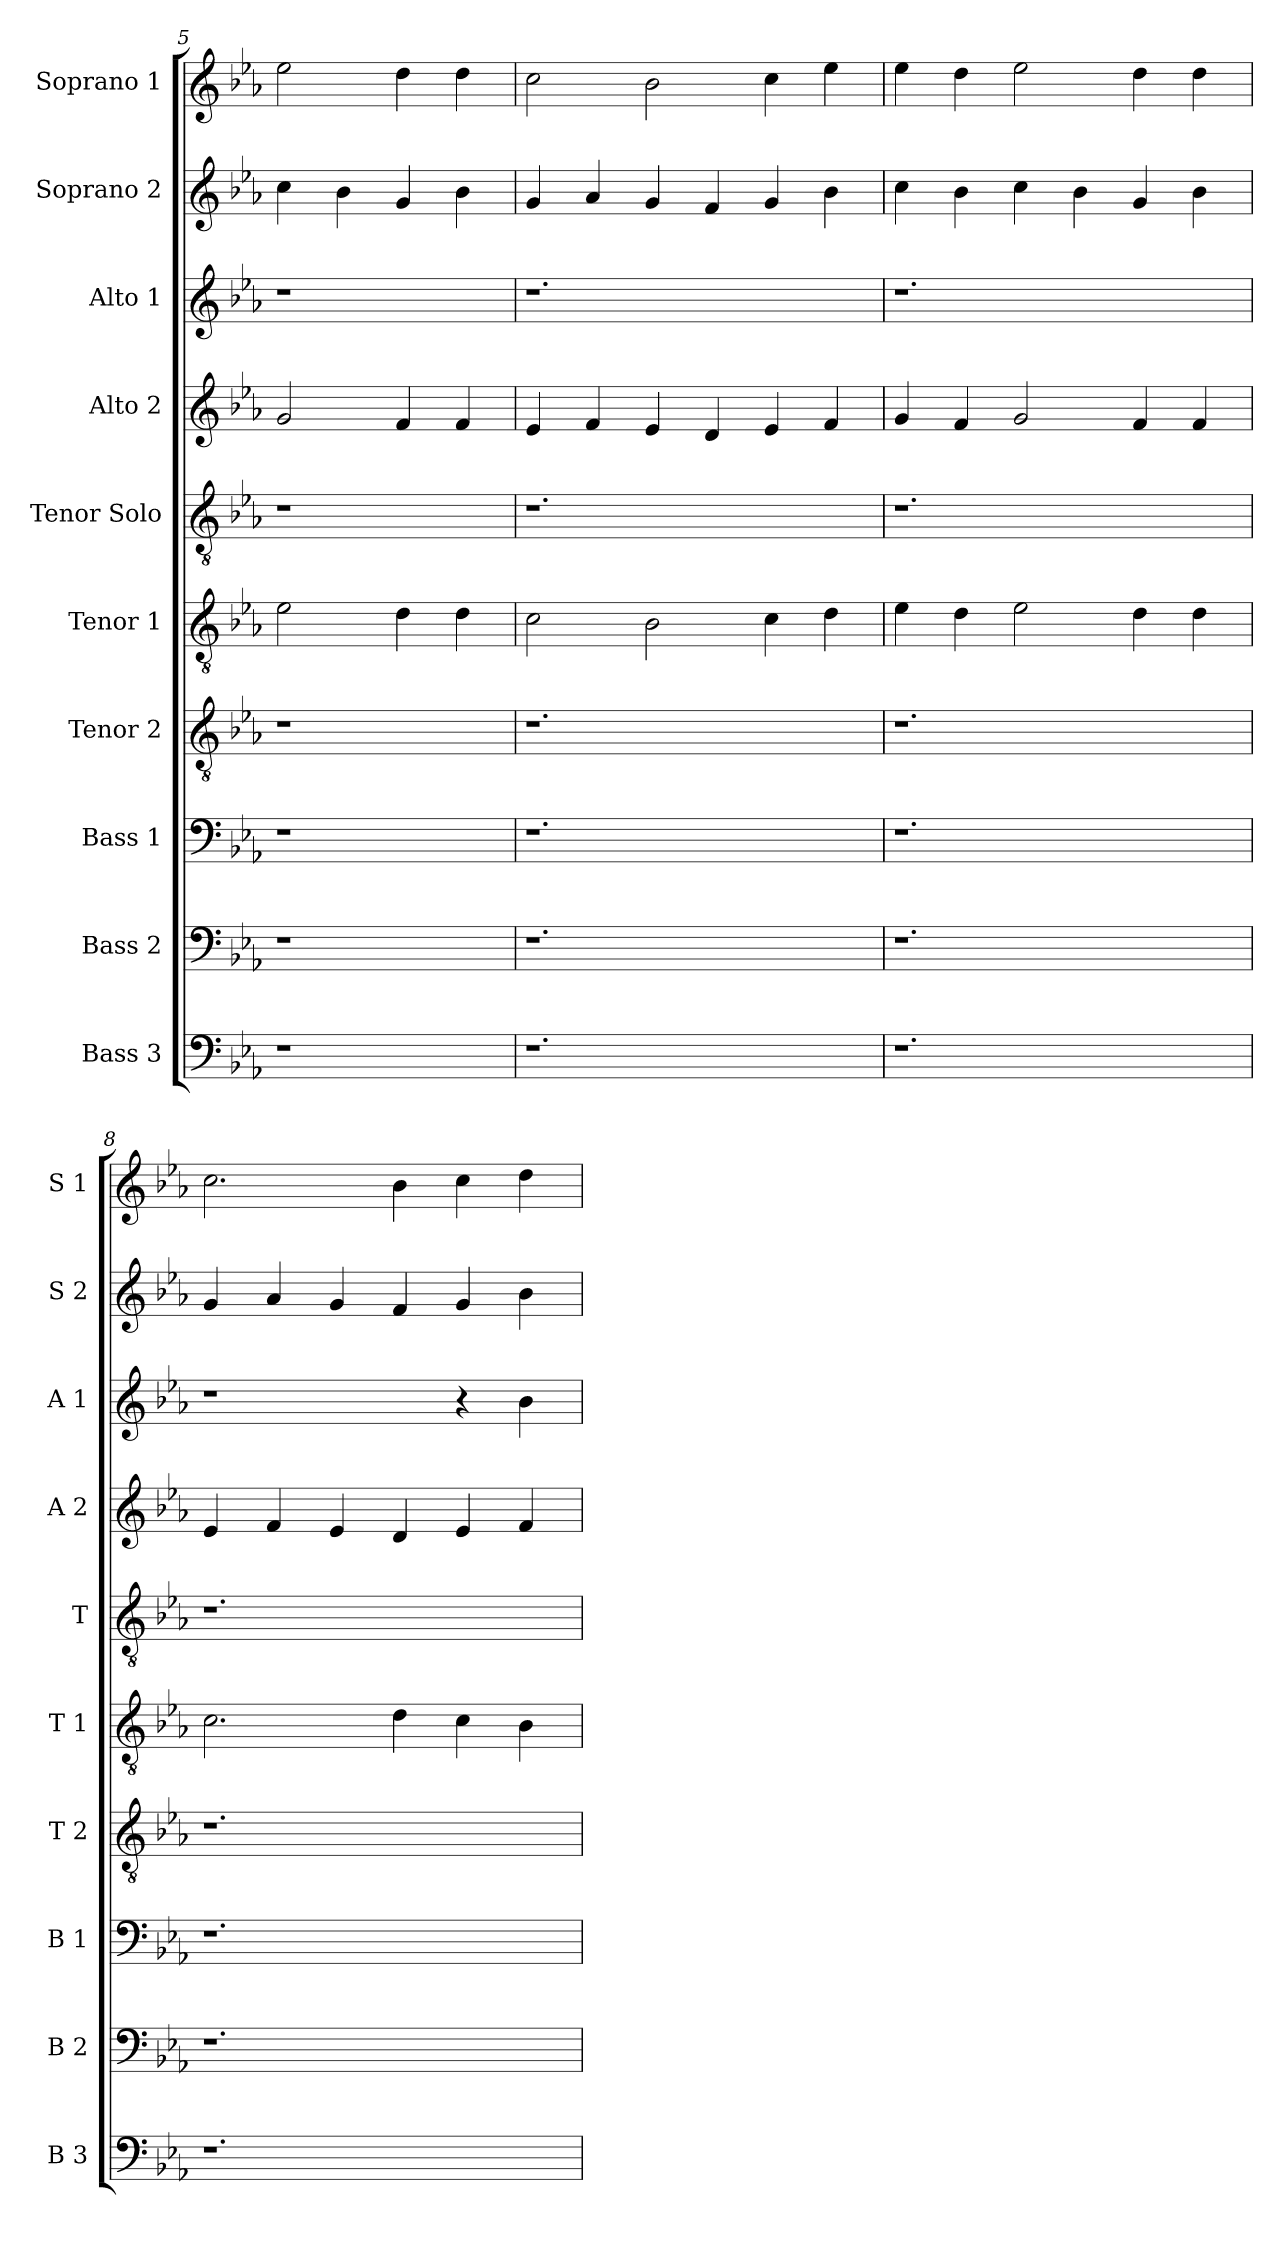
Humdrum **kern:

**kern	**kern	**kern	**kern	**kern	**kern	**kern	**kern	**kern	**kern
*part10	*part9	*part8	*part7	*part6	*part5	*part4	*part3	*part2	*part1
*staff10	*staff9	*staff8	*staff7	*staff6	*staff5	*staff4	*staff3	*staff2	*staff1
*I"Bass 3	*I"Bass 2	*I"Bass 1	*I"Tenor 2	*I"Tenor 1	*I"Tenor Solo	*I"Alto 2	*I"Alto 1	*I"Soprano 2	*I"Soprano 1
*I'B 3	*I'B 2	*I'B 1	*I'T 2	*I'T 1	*I'T	*I'A 2	*I'A 1	*I'S 2	*I'S 1
*clefF4	*clefF4	*clefF4	*clefGv2	*clefGv2	*clefGv2	*clefG2	*clefG2	*clefG2	*clefG2
*k[b-e-a-]	*k[b-e-a-]	*k[b-e-a-]	*k[b-e-a-]	*k[b-e-a-]	*k[b-e-a-]	*k[b-e-a-]	*k[b-e-a-]	*k[b-e-a-]	*k[b-e-a-]
*c:	*c:	*c:	*c:	*c:	*c:	*c:	*c:	*c:	*c:
=5	=5	=5	=5	=5	=5	=5	=5	=5	=5
1r	1r	1r	1r	2e-	1r	2g	1r	4cc	2ee-
.	.	.	.	.	.	.	.	4b-	.
.	.	.	.	4d	.	4f	.	4g	4dd
.	.	.	.	4d	.	4f	.	4b-	4dd
=6	=6	=6	=6	=6	=6	=6	=6	=6	=6
1.r	1.r	1.r	1.r	2c	1.r	4e-	1.r	4g	2cc
.	.	.	.	.	.	4f	.	4a-	.
.	.	.	.	2B-	.	4e-	.	4g	2b-
.	.	.	.	.	.	4d	.	4f	.
.	.	.	.	4c	.	4e-	.	4g	4cc
.	.	.	.	4d	.	4f	.	4b-	4ee-
=7	=7	=7	=7	=7	=7	=7	=7	=7	=7
1.r	1.r	1.r	1.r	4e-	1.r	4g	1.r	4cc	4ee-
.	.	.	.	4d	.	4f	.	4b-	4dd
.	.	.	.	2e-	.	2g	.	4cc	2ee-
.	.	.	.	.	.	.	.	4b-	.
.	.	.	.	4d	.	4f	.	4g	4dd
.	.	.	.	4d	.	4f	.	4b-	4dd
=8	=8	=8	=8	=8	=8	=8	=8	=8	=8
1.r	1.r	1.r	1.r	2.c	1.r	4e-	1r	4g	2.cc
.	.	.	.	.	.	4f	.	4a-	.
.	.	.	.	.	.	4e-	.	4g	.
.	.	.	.	4d	.	4d	.	4f	4b-
.	.	.	.	4c	.	4e-	4r	4g	4cc
.	.	.	.	4B-	.	4f	4b-	4b-	4dd
=	=	=	=	=	=	=	=	=	=
*-	*-	*-	*-	*-	*-	*-	*-	*-	*-
